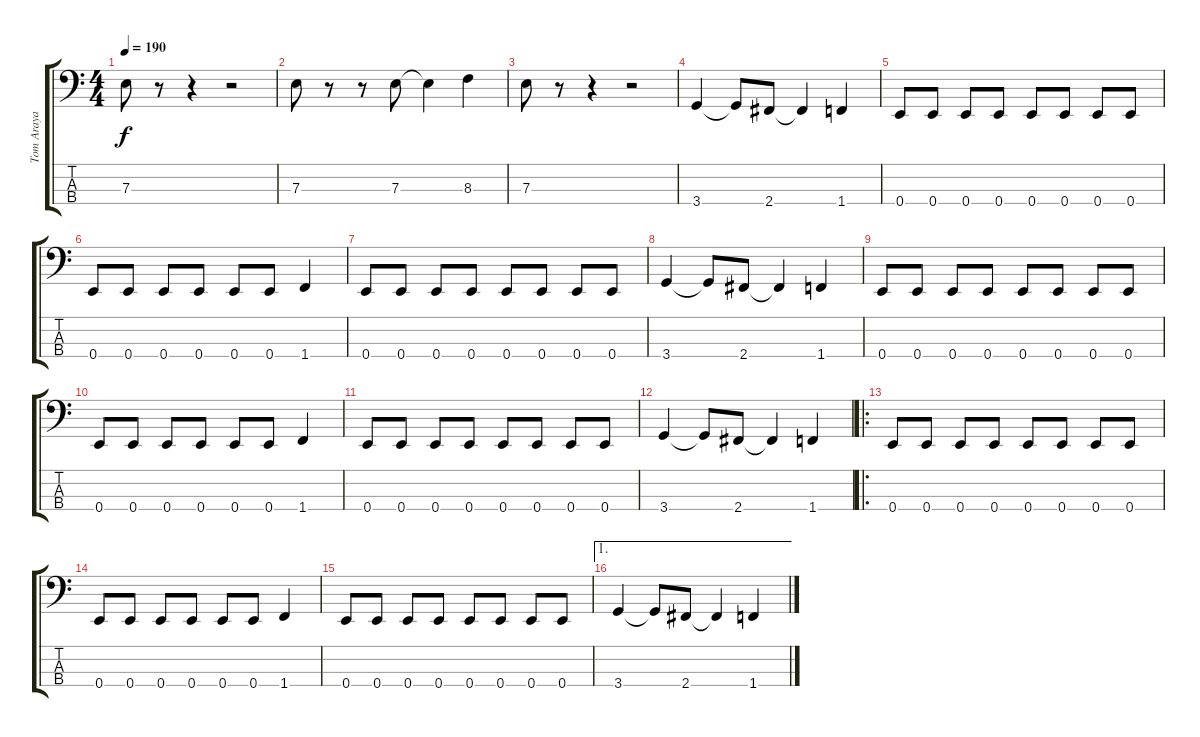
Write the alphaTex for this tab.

\track ("Tom Araya" "Tom Araya") {instrument electricbasspick}
\staff {score tabs}
\tuning (G2 D2 A1 E1) {hide}
\ts (4 4)
\tempo 190
\clef f4
\ks c
7.3.8{dy f} r.8 r.4 r.2 |
7.3.8 r.8 r.8 7.3.8 7.3{t}.4 8.3.4 |
7.3.8 r.8 r.4 r.2 |
3.4.4 3.4{t}.8 2.4.8 2.4{t}.4 1.4.4 |
0.4.8 0.4.8 0.4.8 0.4.8 0.4.8 0.4.8 0.4.8 0.4.8 |
0.4.8 0.4.8 0.4.8 0.4.8 0.4.8 0.4.8 1.4.4 |
0.4.8 0.4.8 0.4.8 0.4.8 0.4.8 0.4.8 0.4.8 0.4.8 |
3.4.4 3.4{t}.8 2.4.8 2.4{t}.4 1.4.4 |
0.4.8 0.4.8 0.4.8 0.4.8 0.4.8 0.4.8 0.4.8 0.4.8 |
0.4.8 0.4.8 0.4.8 0.4.8 0.4.8 0.4.8 1.4.4 |
0.4.8 0.4.8 0.4.8 0.4.8 0.4.8 0.4.8 0.4.8 0.4.8 |
3.4.4 3.4{t}.8 2.4.8 2.4{t}.4 1.4.4 |
\ro
0.4.8 0.4.8 0.4.8 0.4.8 0.4.8 0.4.8 0.4.8 0.4.8 |
0.4.8 0.4.8 0.4.8 0.4.8 0.4.8 0.4.8 1.4.4 |
0.4.8 0.4.8 0.4.8 0.4.8 0.4.8 0.4.8 0.4.8 0.4.8 |
\ae 1
3.4.4 3.4{t}.8 2.4.8 2.4{t}.4 1.4.4
